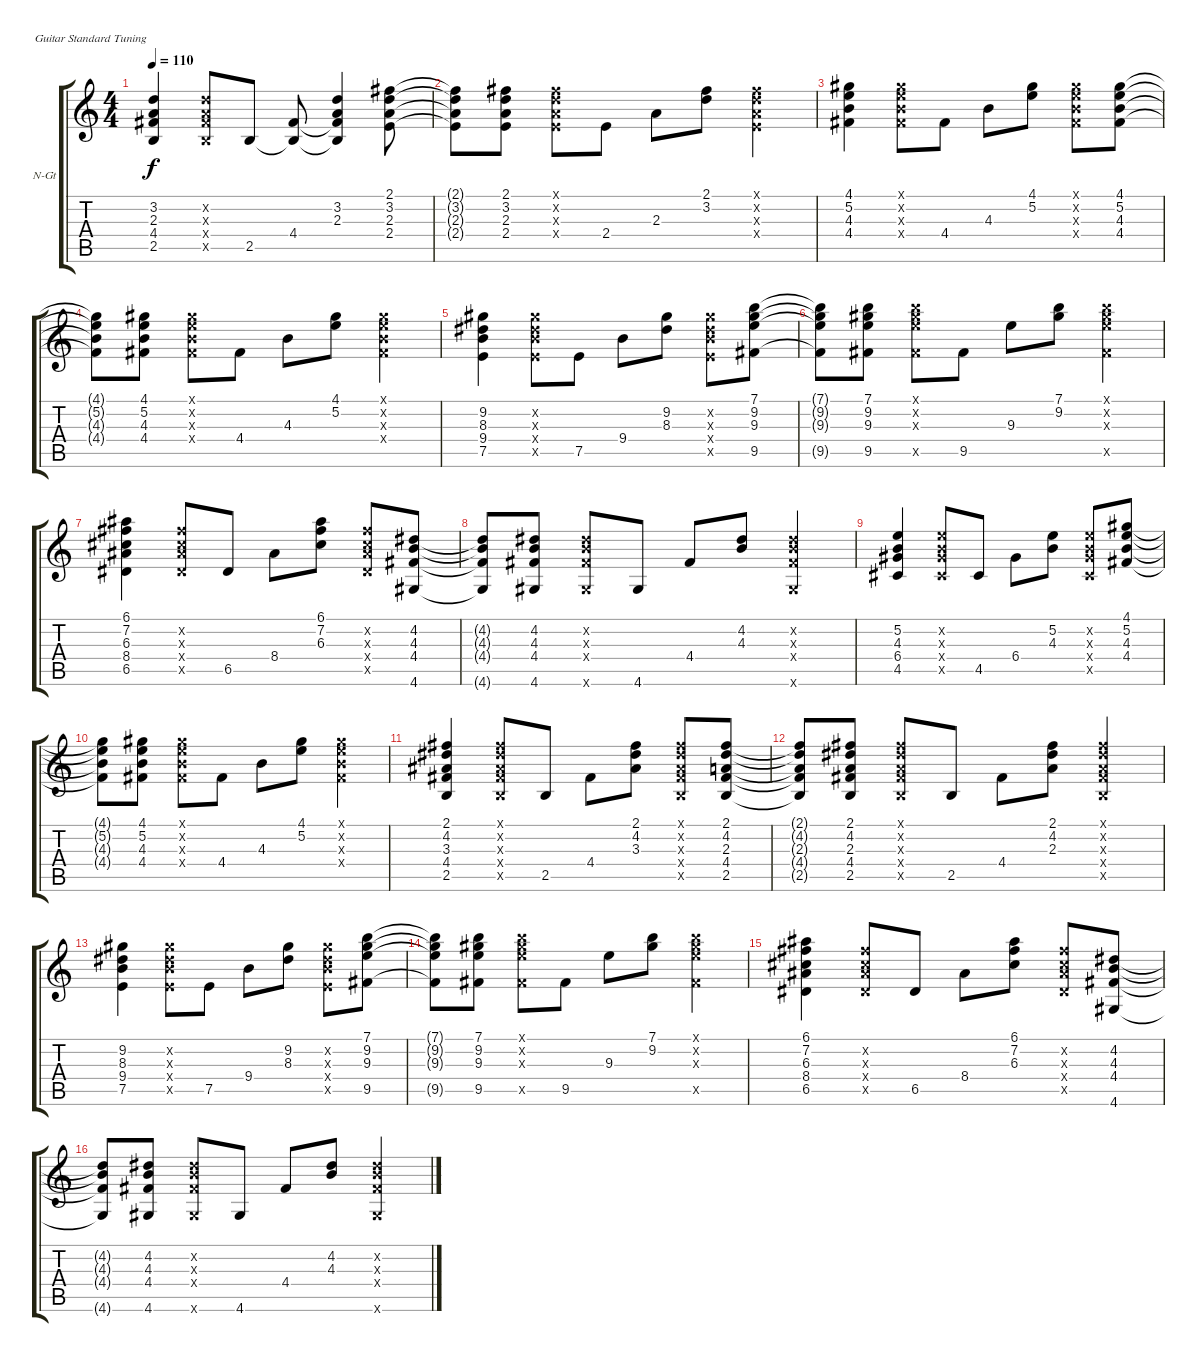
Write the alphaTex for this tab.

\defaultSystemsLayout 4
\bracketExtendMode groupsimilarinstruments
\firstSystemTrackNameOrientation horizontal
\otherSystemsTrackNameOrientation horizontal
\track ("Nylon Guitar" "N-Gt") {instrument acousticguitarnylon}
\staff {score tabs}
\tuning (E4 B3 G3 D3 A2 E2)
\ts (4 4)
\tempo 110
\clef g2
\ks c
(3.2 2.3 4.4 2.5).4{dy f} (3.2{x} 2.3{x} 4.4{x} 2.5{x}).8 2.5.8 (4.4 2.5{t}).8 (3.2 2.3 4.4{t} 2.5{t}).4 (2.1 3.2 2.3 2.4).8 |
(2.1{t} 3.2{t} 2.3{t} 2.4{t}).8 (2.1 3.2 2.3 2.4).8 (2.1{x} 3.2{x} 2.3{x} 2.4{x}).8 2.4.8 2.3.8 (2.1 3.2).8 (2.1{x} 3.2{x} 2.3{x} 2.4{x}).4 |
(4.1 5.2 4.3 4.4).4 (4.1{x} 5.2{x} 4.3{x} 4.4{x}).8 4.4.8 4.3.8 (4.1 5.2).8 (4.1{x} 5.2{x} 4.3{x} 4.4{x}).8 (4.1 5.2 4.3 4.4).8 |
(4.1{t} 5.2{t} 4.3{t} 4.4{t}).8 (4.1 5.2 4.3 4.4).8 (4.1{x} 5.2{x} 4.3{x} 4.4{x}).8 4.4.8 4.3.8 (4.1 5.2).8 (4.1{x} 5.2{x} 4.3{x} 4.4{x}).4 |
(9.2 8.3 9.4 7.5).4 (9.2{x} 8.3{x} 9.4{x} 7.5{x}).8 7.5.8 9.4.8 (9.2 8.3).8 (9.2{x} 8.3{x} 9.4{x} 7.5{x}).8 (7.1 9.2 9.3 9.5).8 |
(7.1{t} 9.2{t} 9.3{t} 9.5{t}).8 (7.1 9.2 9.3 9.5).8 (7.1{x} 9.2{x} 9.3{x} 9.5{x}).8 9.5.8 9.3.8 (7.1 9.2).8 (7.1{x} 9.2{x} 9.3{x} 9.5{x}).4 |
(6.1 7.2 6.3 8.4 6.5).4 (7.2{x} 6.3{x} 8.4{x} 6.5{x}).8 6.5.8 8.4.8 (6.1 7.2 6.3).8 (7.2{x} 6.3{x} 8.4{x} 6.5{x}).8 (4.2 4.3 4.4 4.6).8 |
(4.2{t} 4.3{t} 4.4{t} 4.6{t}).8 (4.2 4.3 4.4 4.6).8 (4.2{x} 4.3{x} 4.4{x} 4.6{x}).8 4.6.8 4.4.8 (4.2 4.3).8 (4.2{x} 4.3{x} 4.4{x} 4.6{x}).4 |
(5.2 4.3 6.4 4.5).4 (5.2{x} 4.3{x} 6.4{x} 4.5{x}).8 4.5.8 6.4.8 (5.2 4.3).8 (5.2{x} 4.3{x} 6.4{x} 4.5{x}).8 (4.1 5.2 4.3 4.4).8 |
(4.1{t} 5.2{t} 4.3{t} 4.4{t}).8 (4.1 5.2 4.3 4.4).8 (4.1{x} 5.2{x} 4.3{x} 4.4{x}).8 4.4.8 4.3.8 (4.1 5.2).8 (4.1{x} 5.2{x} 4.3{x} 4.4{x}).4 |
(2.1 4.2 3.3 4.4 2.5).4 (2.1{x} 4.2{x} 3.3{x} 4.4{x} 2.5{x}).8 2.5.8 4.4.8 (2.1 4.2 3.3).8 (2.1{x} 4.2{x} 3.3{x} 4.4{x} 2.5{x}).8 (2.1 4.2 2.3 4.4 2.5).8 |
(2.1{t} 4.2{t} 2.3{t} 4.4{t} 2.5{t}).8 (2.1 4.2 2.3 4.4 2.5).8 (2.1{x} 4.2{x} 2.3{x} 4.4{x} 2.5{x}).8 2.5.8 4.4.8 (2.1 4.2 2.3).8 (2.1{x} 4.2{x} 2.3{x} 4.4{x} 2.5{x}).4 |
(9.2 8.3 9.4 7.5).4 (9.2{x} 8.3{x} 9.4{x} 7.5{x}).8 7.5.8 9.4.8 (9.2 8.3).8 (9.2{x} 8.3{x} 9.4{x} 7.5{x}).8 (7.1 9.2 9.3 9.5).8 |
(7.1{t} 9.2{t} 9.3{t} 9.5{t}).8 (7.1 9.2 9.3 9.5).8 (7.1{x} 9.2{x} 9.3{x} 9.5{x}).8 9.5.8 9.3.8 (7.1 9.2).8 (7.1{x} 9.2{x} 9.3{x} 9.5{x}).4 |
(6.1 7.2 6.3 8.4 6.5).4 (7.2{x} 6.3{x} 8.4{x} 6.5{x}).8 6.5.8 8.4.8 (6.1 7.2 6.3).8 (7.2{x} 6.3{x} 8.4{x} 6.5{x}).8 (4.2 4.3 4.4 4.6).8 |
(4.2{t} 4.3{t} 4.4{t} 4.6{t}).8 (4.2 4.3 4.4 4.6).8 (4.2{x} 4.3{x} 4.4{x} 4.6{x}).8 4.6.8 4.4.8 (4.2 4.3).8 (4.2{x} 4.3{x} 4.4{x} 4.6{x}).4
